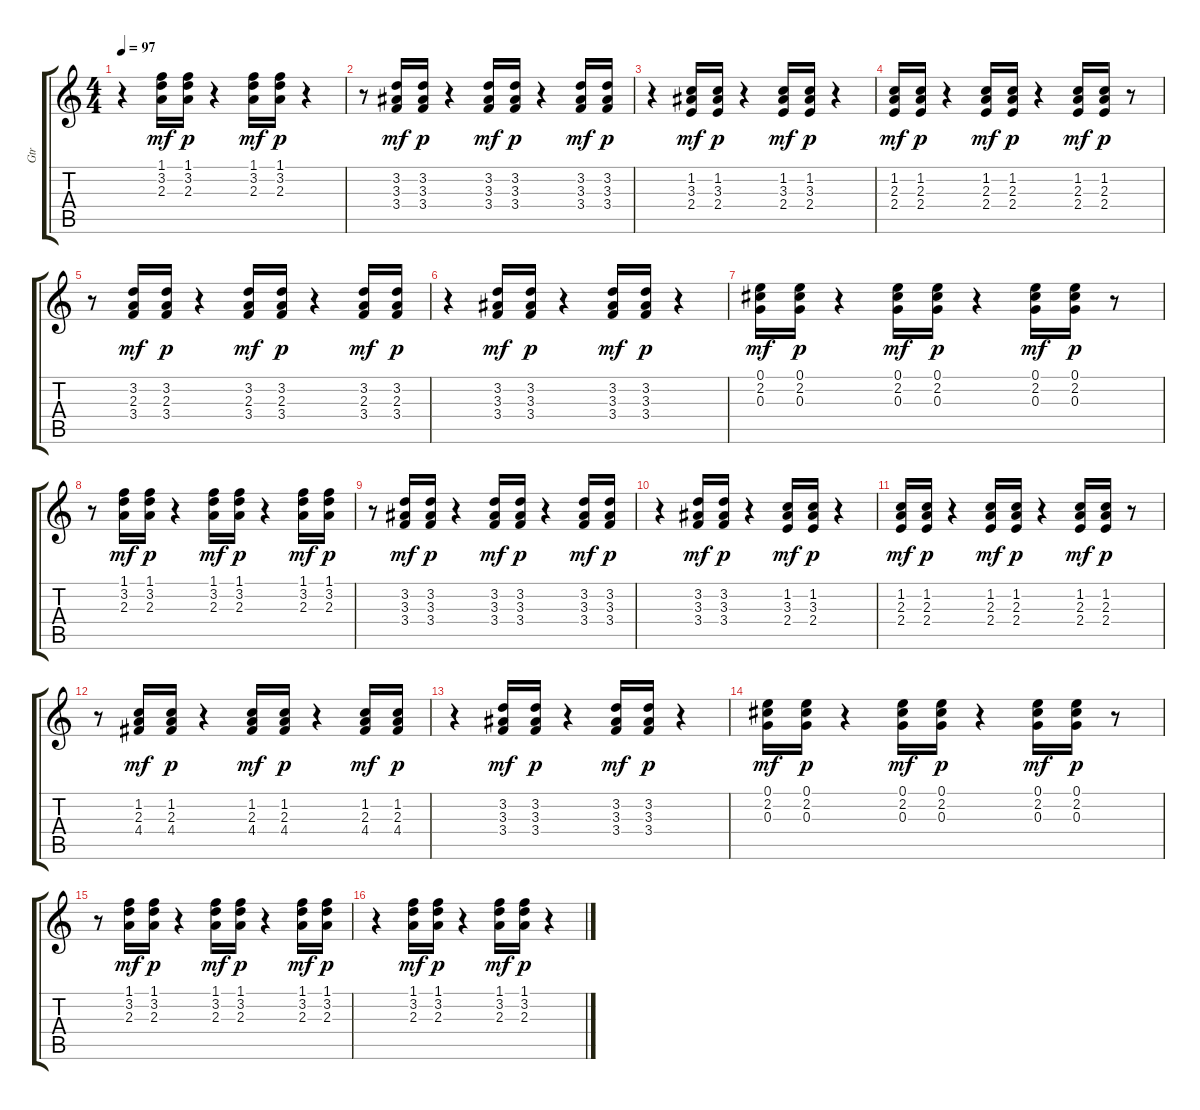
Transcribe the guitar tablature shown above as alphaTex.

\track ("Gtr" "Gtr") {instrument acousticguitarnylon}
\staff {score tabs}
\tuning (E4 B3 G3 D3 A2 E2) {hide}
\ts (4 4)
\tempo 97
\clef g2
\ks c
r.4{dy p} (1.1 3.2 2.3).16{dy mf} (1.1 3.2 2.3).16{dy p} r.4 (1.1 3.2 2.3).16{dy mf} (1.1 3.2 2.3).16{dy p} r.4 |
r.8 (3.2 3.3 3.4).16{dy mf} (3.2 3.3 3.4).16{dy p} r.4 (3.2 3.3 3.4).16{dy mf} (3.2 3.3 3.4).16{dy p} r.4 (3.2 3.3 3.4).16{dy mf} (3.2 3.3 3.4).16{dy p} |
r.4 (1.2 3.3 2.4).16{dy mf} (1.2 3.3 2.4).16{dy p} r.4 (1.2 3.3 2.4).16{dy mf} (1.2 3.3 2.4).16{dy p} r.4 |
(1.2 2.3 2.4).16{dy mf} (1.2 2.3 2.4).16{dy p} r.4 (1.2 2.3 2.4).16{dy mf} (1.2 2.3 2.4).16{dy p} r.4 (1.2 2.3 2.4).16{dy mf} (1.2 2.3 2.4).16{dy p} r.8 |
r.8 (3.2 2.3 3.4).16{dy mf} (3.2 2.3 3.4).16{dy p} r.4 (3.2 2.3 3.4).16{dy mf} (3.2 2.3 3.4).16{dy p} r.4 (3.2 2.3 3.4).16{dy mf} (3.2 2.3 3.4).16{dy p} |
r.4 (3.2 3.3 3.4).16{dy mf} (3.2 3.3 3.4).16{dy p} r.4 (3.2 3.3 3.4).16{dy mf} (3.2 3.3 3.4).16{dy p} r.4 |
(0.1 2.2 0.3).16{dy mf} (0.1 2.2 0.3).16{dy p} r.4 (0.1 2.2 0.3).16{dy mf} (0.1 2.2 0.3).16{dy p} r.4 (0.1 2.2 0.3).16{dy mf} (0.1 2.2 0.3).16{dy p} r.8 |
r.8 (1.1 3.2 2.3).16{dy mf} (1.1 3.2 2.3).16{dy p} r.4 (1.1 3.2 2.3).16{dy mf} (1.1 3.2 2.3).16{dy p} r.4 (1.1 3.2 2.3).16{dy mf} (1.1 3.2 2.3).16{dy p} |
r.8 (3.2 3.3 3.4).16{dy mf} (3.2 3.3 3.4).16{dy p} r.4 (3.2 3.3 3.4).16{dy mf} (3.2 3.3 3.4).16{dy p} r.4 (3.2 3.3 3.4).16{dy mf} (3.2 3.3 3.4).16{dy p} |
r.4 (3.2 3.3 3.4).16{dy mf} (3.2 3.3 3.4).16{dy p} r.4 (1.2 3.3 2.4).16{dy mf} (1.2 3.3 2.4).16{dy p} r.4 |
(1.2 2.3 2.4).16{dy mf} (1.2 2.3 2.4).16{dy p} r.4 (1.2 2.3 2.4).16{dy mf} (1.2 2.3 2.4).16{dy p} r.4 (1.2 2.3 2.4).16{dy mf} (1.2 2.3 2.4).16{dy p} r.8 |
r.8 (1.2 2.3 4.4).16{dy mf} (1.2 2.3 4.4).16{dy p} r.4 (1.2 2.3 4.4).16{dy mf} (1.2 2.3 4.4).16{dy p} r.4 (1.2 2.3 4.4).16{dy mf} (1.2 2.3 4.4).16{dy p} |
r.4 (3.2 3.3 3.4).16{dy mf} (3.2 3.3 3.4).16{dy p} r.4 (3.2 3.3 3.4).16{dy mf} (3.2 3.3 3.4).16{dy p} r.4 |
(0.1 2.2 0.3).16{dy mf} (0.1 2.2 0.3).16{dy p} r.4 (0.1 2.2 0.3).16{dy mf} (0.1 2.2 0.3).16{dy p} r.4 (0.1 2.2 0.3).16{dy mf} (0.1 2.2 0.3).16{dy p} r.8 |
r.8 (1.1 3.2 2.3).16{dy mf} (1.1 3.2 2.3).16{dy p} r.4 (1.1 3.2 2.3).16{dy mf} (1.1 3.2 2.3).16{dy p} r.4 (1.1 3.2 2.3).16{dy mf} (1.1 3.2 2.3).16{dy p} |
r.4 (1.1 3.2 2.3).16{dy mf} (1.1 3.2 2.3).16{dy p} r.4 (1.1 3.2 2.3).16{dy mf} (1.1 3.2 2.3).16{dy p} r.4
